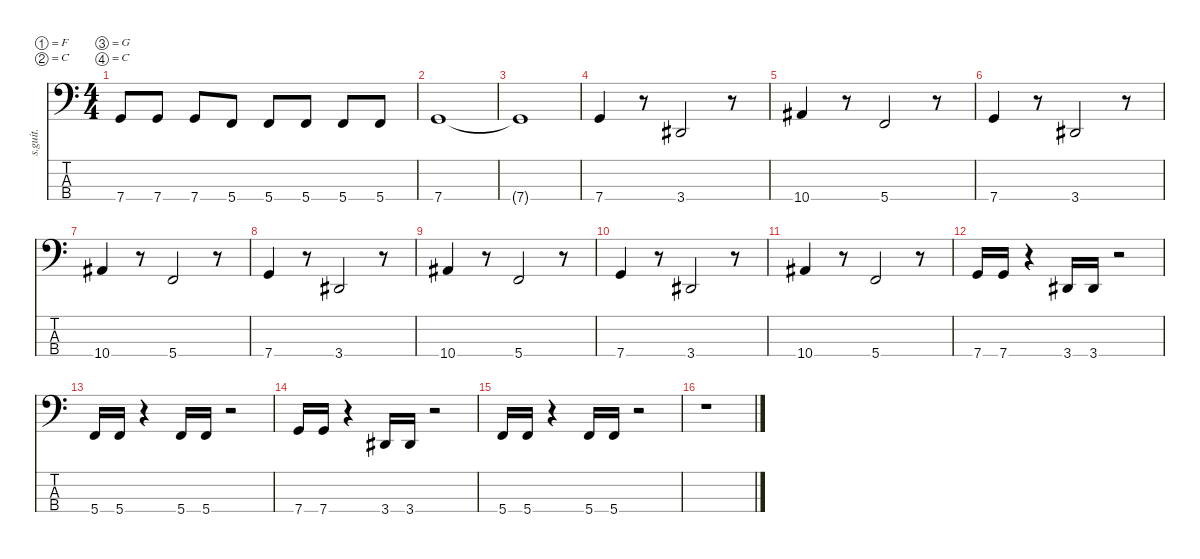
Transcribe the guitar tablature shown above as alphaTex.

\defaultSystemsLayout 4
\hideDynamics
\bracketExtendMode nobrackets
\track ("" "s.guit.") {instrument electricbassfinger}
\staff {score tabs}
\tuning (F2 C2 G1 C1)
\ts (4 4)
\tempo (95 hide)
\clef f4
\ks c
7.4.8{dy f} 7.4.8 7.4.8 5.4.8 5.4.8 5.4.8 5.4.8 5.4.8 |
7.4.1 |
7.4{t}.1 |
7.4.4 r.8 3.4{acc #}.2 r.8 |
10.4{acc #}.4 r.8 5.4.2 r.8 |
7.4.4 r.8 3.4{acc #}.2 r.8 |
10.4{acc #}.4 r.8 5.4.2 r.8 |
7.4.4 r.8 3.4{acc #}.2 r.8 |
10.4{acc #}.4 r.8 5.4.2 r.8 |
7.4.4 r.8 3.4{acc #}.2 r.8 |
10.4{acc #}.4 r.8 5.4.2 r.8 |
7.4.16 7.4.16 r.4 3.4{acc #}.16 3.4{acc #}.16 r.2 |
5.4.16 5.4.16 r.4 5.4.16 5.4.16 r.2 |
7.4.16 7.4.16 r.4 3.4{acc #}.16 3.4{acc #}.16 r.2 |
5.4.16 5.4.16 r.4 5.4.16 5.4.16 r.2 |
r.1
